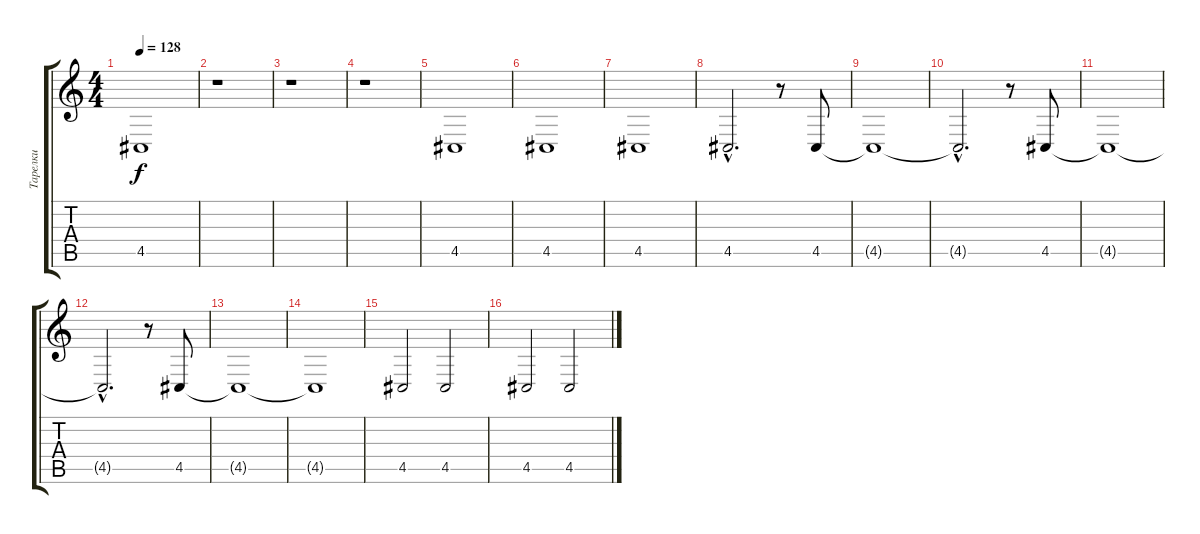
\track ("Тарелки" "Тарелки") {instrument acousticgrandpiano}
\staff {score tabs}
\tuning (E4 B3 G3 D3 A2 E2) {hide}
\ts (4 4)
\tempo 128
\clef g2
\ks c
4.5.1{dy f} |
r.1 |
r.1 |
r.1 |
4.5.1 |
4.5.1 |
4.5.1 |
4.5{hac}.2{d} r.8 4.5.8 |
4.5{t}.1 |
4.5{hac t}.2{d} r.8 4.5.8 |
4.5{t}.1 |
4.5{hac t}.2{d} r.8 4.5.8 |
4.5{t}.1 |
4.5{t}.1 |
4.5.2 4.5.2 |
4.5.2 4.5.2
